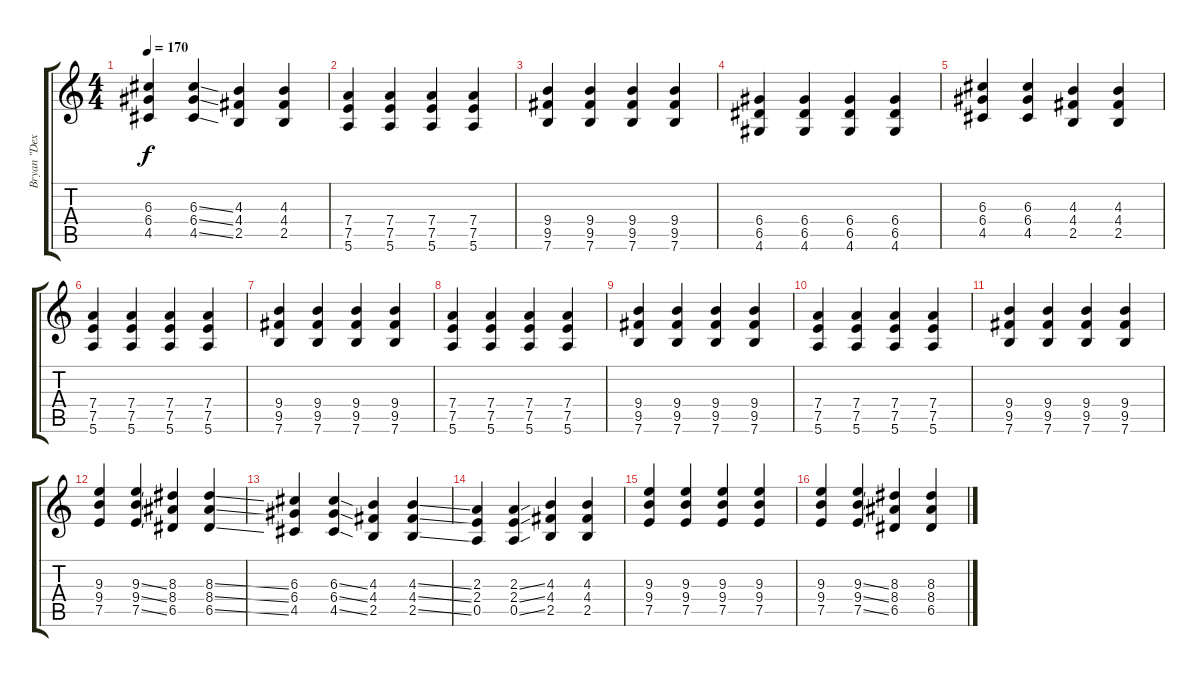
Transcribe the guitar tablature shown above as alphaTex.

\track ("Bryan \"Dexter\" Holland" "Bryan \"Dex") {instrument distortionguitar}
\staff {score tabs}
\tuning (E4 B3 G3 D3 A2 E2) {hide}
\ts (4 4)
\tempo 170
\clef g2
\ks c
(6.3 6.4 4.5).4{dy f} (6.3{ss} 6.4{ss} 4.5{ss}).4 (4.3 4.4 2.5).4 (4.3 4.4 2.5).4 |
(7.4 7.5 5.6).4 (7.4 7.5 5.6).4 (7.4 7.5 5.6).4 (7.4 7.5 5.6).4 |
(9.4 9.5 7.6).4 (9.4 9.5 7.6).4 (9.4 9.5 7.6).4 (9.4 9.5 7.6).4 |
(6.4 6.5 4.6).4 (6.4 6.5 4.6).4 (6.4 6.5 4.6).4 (6.4 6.5 4.6).4 |
(6.3 6.4 4.5).4 (6.3 6.4 4.5).4 (4.3 4.4 2.5).4 (4.3 4.4 2.5).4 |
(7.4 7.5 5.6).4 (7.4 7.5 5.6).4 (7.4 7.5 5.6).4 (7.4 7.5 5.6).4 |
(9.4 9.5 7.6).4 (9.4 9.5 7.6).4 (9.4 9.5 7.6).4 (9.4 9.5 7.6).4 |
(7.4 7.5 5.6).4 (7.4 7.5 5.6).4 (7.4 7.5 5.6).4 (7.4 7.5 5.6).4 |
(9.4 9.5 7.6).4 (9.4 9.5 7.6).4 (9.4 9.5 7.6).4 (9.4 9.5 7.6).4 |
(7.4 7.5 5.6).4 (7.4 7.5 5.6).4 (7.4 7.5 5.6).4 (7.4 7.5 5.6).4 |
(9.4 9.5 7.6).4 (9.4 9.5 7.6).4 (9.4 9.5 7.6).4 (9.4 9.5 7.6).4 |
(9.3 9.4 7.5).4 (9.3{ss} 9.4{ss} 7.5{ss}).4 (8.3 8.4 6.5).4 (8.3{ss} 8.4{ss} 6.5{ss}).4 |
(6.3 6.4 4.5).4 (6.3{ss} 6.4{ss} 4.5{ss}).4 (4.3 4.4 2.5).4 (4.3{ss} 4.4{ss} 2.5{ss}).4 |
(2.3 2.4 0.5).4 (2.3{ss} 2.4{ss} 0.5{ss}).4 (4.3 4.4 2.5).4 (4.3 4.4 2.5).4 |
(9.3 9.4 7.5).4 (9.3 9.4 7.5).4 (9.3 9.4 7.5).4 (9.3 9.4 7.5).4 |
(9.3 9.4 7.5).4 (9.3{ss} 9.4{ss} 7.5{ss}).4 (8.3 8.4 6.5).4 (8.3{ss} 8.4{ss} 6.5{ss}).4
